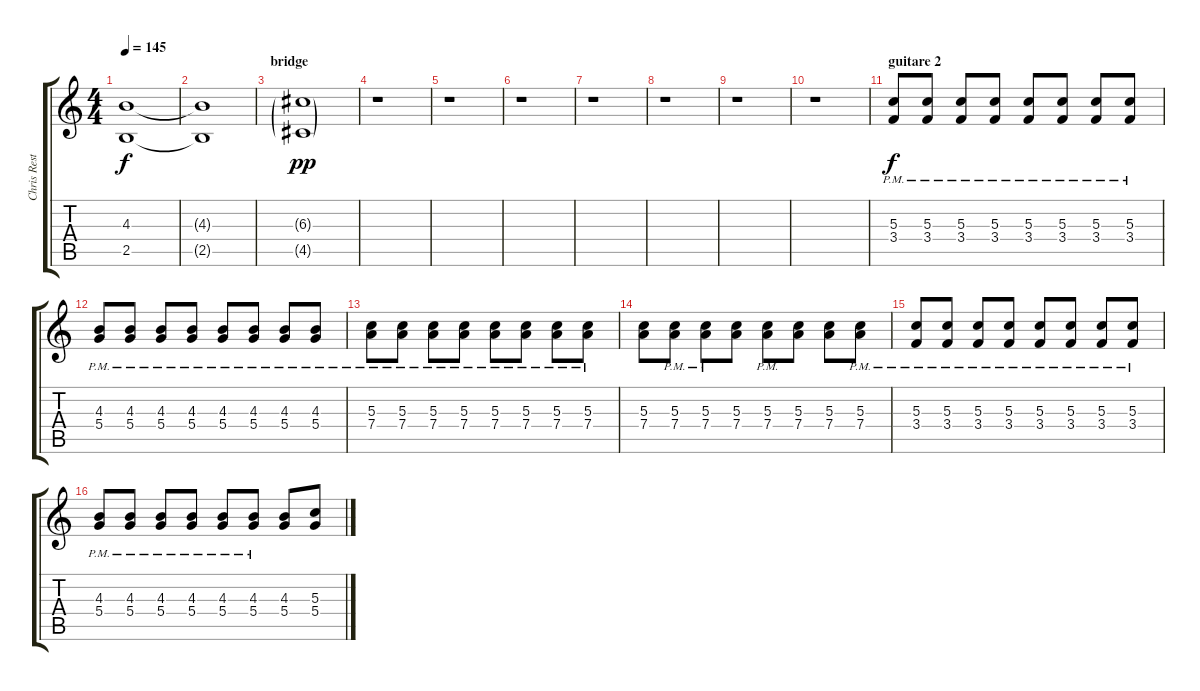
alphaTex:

\track ("Chris Rest" "Chris Rest") {instrument distortionguitar}
\staff {score tabs}
\tuning (E4 B3 G3 D3 A2 E2) {hide}
\ts (4 4)
\tempo 145
\clef g2
\ks c
(4.3 2.5).1{dy f} |
(4.3{t} 2.5{t}).1 |
\section ("" "bridge")
(6.3{g} 4.5{g}).1{dy pp} |
r.1 |
r.1 |
r.1 |
r.1 |
r.1 |
r.1 |
r.1 |
\section ("" "guitare 2")
(5.3{pm} 3.4{pm}).8{dy f volume 8} (5.3{pm} 3.4{pm}).8 (5.3{pm} 3.4{pm}).8 (5.3{pm} 3.4{pm}).8 (5.3{pm} 3.4{pm}).8 (5.3{pm} 3.4{pm}).8 (5.3{pm} 3.4{pm}).8 (5.3{pm} 3.4{pm}).8 |
(4.3{pm} 5.4{pm}).8 (4.3{pm} 5.4{pm}).8 (4.3{pm} 5.4{pm}).8 (4.3{pm} 5.4{pm}).8 (4.3{pm} 5.4{pm}).8 (4.3{pm} 5.4{pm}).8 (4.3{pm} 5.4{pm}).8 (4.3{pm} 5.4{pm}).8 |
(5.3{pm} 7.4{pm}).8 (5.3{pm} 7.4{pm}).8 (5.3{pm} 7.4{pm}).8 (5.3{pm} 7.4{pm}).8 (5.3{pm} 7.4{pm}).8 (5.3{pm} 7.4{pm}).8 (5.3{pm} 7.4{pm}).8 (5.3{pm} 7.4{pm}).8 |
(5.3 7.4).8 (5.3{pm} 7.4{pm}).8 (5.3{pm} 7.4{pm}).8 (5.3 7.4).8 (5.3{pm} 7.4{pm}).8 (5.3 7.4).8 (5.3 7.4).8 (5.3{pm} 7.4{pm}).8 |
(5.3{pm} 3.4{pm}).8 (5.3{pm} 3.4{pm}).8 (5.3{pm} 3.4{pm}).8 (5.3{pm} 3.4{pm}).8 (5.3{pm} 3.4{pm}).8 (5.3{pm} 3.4{pm}).8 (5.3{pm} 3.4{pm}).8 (5.3{pm} 3.4{pm}).8 |
(4.3{pm} 5.4{pm}).8 (4.3{pm} 5.4{pm}).8 (4.3{pm} 5.4{pm}).8 (4.3{pm} 5.4{pm}).8 (4.3{pm} 5.4{pm}).8 (4.3{pm} 5.4{pm}).8 (4.3 5.4).8 (5.3 5.4).8
